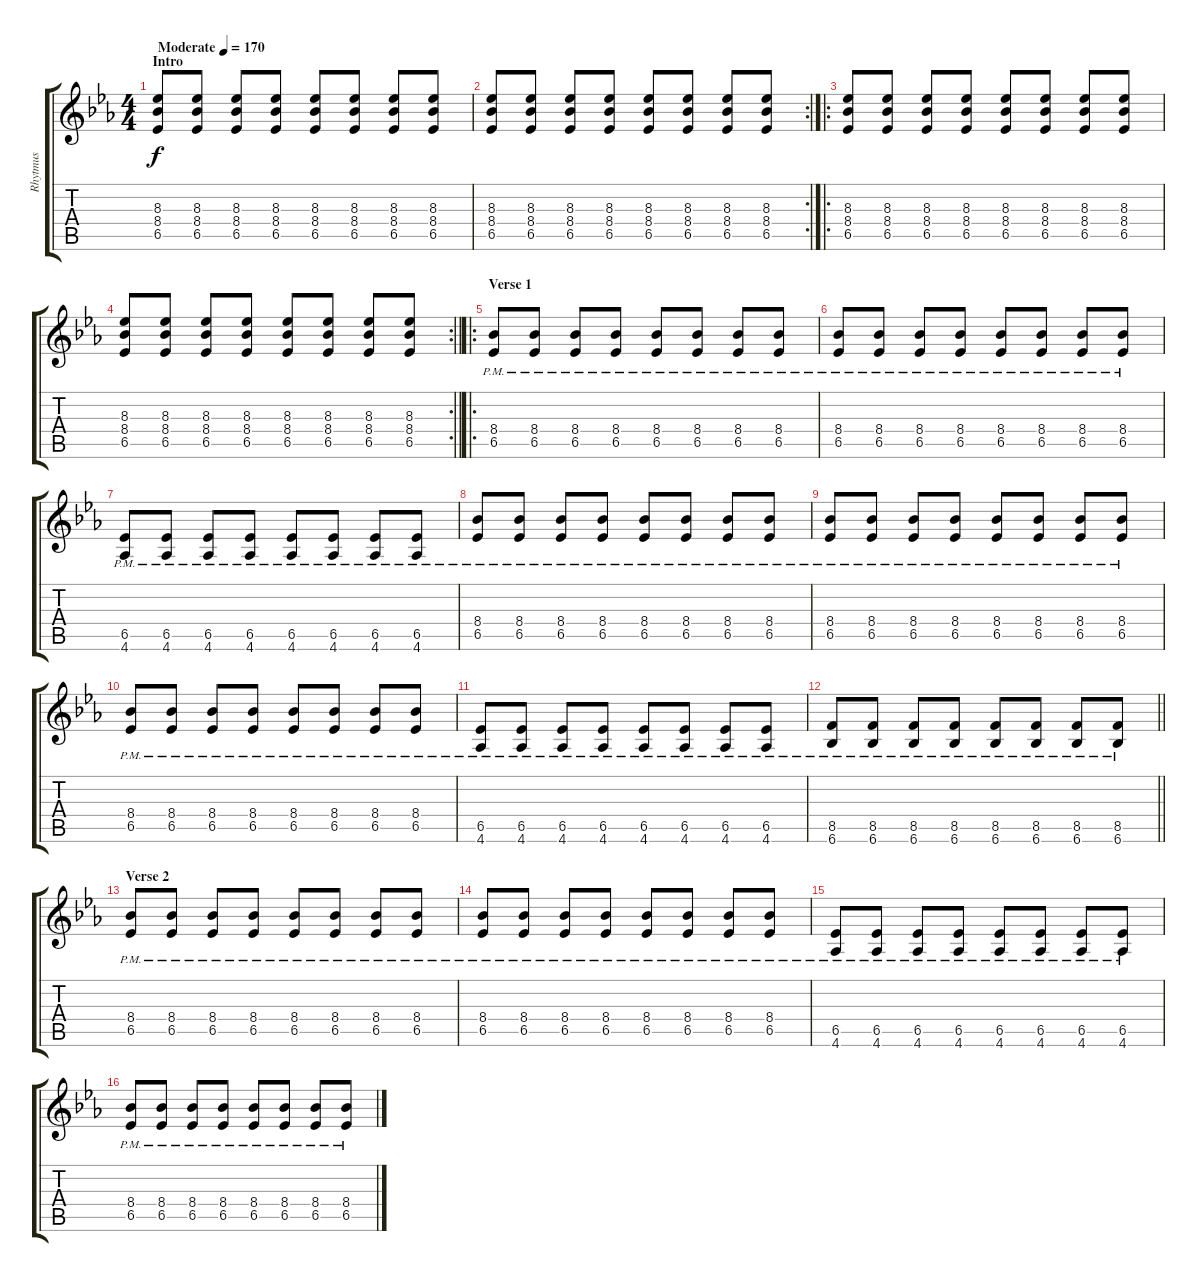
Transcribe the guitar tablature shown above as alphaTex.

\track ("Rhytmus" "Rhytmus") {instrument overdrivenguitar}
\staff {score tabs}
\tuning (E4 B3 G3 D3 A2 E2) {hide}
\ts (4 4)
\section ("" "Intro")
\tempo (170 "Moderate")
\clef g2
\ks eb
(8.3 8.4 6.5).8{dy f instrument overdrivenguitar} (8.3 8.4 6.5).8 (8.3 8.4 6.5).8 (8.3 8.4 6.5).8 (8.3 8.4 6.5).8 (8.3 8.4 6.5).8 (8.3 8.4 6.5).8 (8.3 8.4 6.5).8 |
\rc 2
(8.3 8.4 6.5).8 (8.3 8.4 6.5).8 (8.3 8.4 6.5).8 (8.3 8.4 6.5).8 (8.3 8.4 6.5).8 (8.3 8.4 6.5).8 (8.3 8.4 6.5).8 (8.3 8.4 6.5).8 |
\ro
(8.3 8.4 6.5).8 (8.3 8.4 6.5).8 (8.3 8.4 6.5).8 (8.3 8.4 6.5).8 (8.3 8.4 6.5).8 (8.3 8.4 6.5).8 (8.3 8.4 6.5).8 (8.3 8.4 6.5).8 |
\rc 2
\barLineRight lightlight
(8.3 8.4 6.5).8 (8.3 8.4 6.5).8 (8.3 8.4 6.5).8 (8.3 8.4 6.5).8 (8.3 8.4 6.5).8 (8.3 8.4 6.5).8 (8.3 8.4 6.5).8 (8.3 8.4 6.5).8 |
\ro
\section ("" "Verse 1")
(8.4{pm} 6.5{pm}).8 (8.4{pm} 6.5{pm}).8 (8.4{pm} 6.5{pm}).8 (8.4{pm} 6.5{pm}).8 (8.4{pm} 6.5{pm}).8 (8.4{pm} 6.5{pm}).8 (8.4{pm} 6.5{pm}).8 (8.4{pm} 6.5{pm}).8 |
(8.4{pm} 6.5{pm}).8 (8.4{pm} 6.5{pm}).8 (8.4{pm} 6.5{pm}).8 (8.4{pm} 6.5{pm}).8 (8.4{pm} 6.5{pm}).8 (8.4{pm} 6.5{pm}).8 (8.4{pm} 6.5{pm}).8 (8.4{pm} 6.5{pm}).8 |
(6.5{pm} 4.6{pm}).8 (6.5{pm} 4.6{pm}).8 (6.5{pm} 4.6{pm}).8 (6.5{pm} 4.6{pm}).8 (6.5{pm} 4.6{pm}).8 (6.5{pm} 4.6{pm}).8 (6.5{pm} 4.6{pm}).8 (6.5{pm} 4.6{pm}).8 |
(8.4{pm} 6.5{pm}).8 (8.4{pm} 6.5{pm}).8 (8.4{pm} 6.5{pm}).8 (8.4{pm} 6.5{pm}).8 (8.4{pm} 6.5{pm}).8 (8.4{pm} 6.5{pm}).8 (8.4{pm} 6.5{pm}).8 (8.4{pm} 6.5{pm}).8 |
(8.4{pm} 6.5{pm}).8 (8.4{pm} 6.5{pm}).8 (8.4{pm} 6.5{pm}).8 (8.4{pm} 6.5{pm}).8 (8.4{pm} 6.5{pm}).8 (8.4{pm} 6.5{pm}).8 (8.4{pm} 6.5{pm}).8 (8.4{pm} 6.5{pm}).8 |
(8.4{pm} 6.5{pm}).8 (8.4{pm} 6.5{pm}).8 (8.4{pm} 6.5{pm}).8 (8.4{pm} 6.5{pm}).8 (8.4{pm} 6.5{pm}).8 (8.4{pm} 6.5{pm}).8 (8.4{pm} 6.5{pm}).8 (8.4{pm} 6.5{pm}).8 |
(6.5{pm} 4.6{pm}).8 (6.5{pm} 4.6{pm}).8 (6.5{pm} 4.6{pm}).8 (6.5{pm} 4.6{pm}).8 (6.5{pm} 4.6{pm}).8 (6.5{pm} 4.6{pm}).8 (6.5{pm} 4.6{pm}).8 (6.5{pm} 4.6{pm}).8 |
\barLineRight lightlight
(8.5{pm} 6.6{pm}).8 (8.5{pm} 6.6{pm}).8 (8.5{pm} 6.6{pm}).8 (8.5{pm} 6.6{pm}).8 (8.5{pm} 6.6{pm}).8 (8.5{pm} 6.6{pm}).8 (8.5{pm} 6.6{pm}).8 (8.5{pm} 6.6{pm}).8 |
\section ("" "Verse 2")
(8.4{pm} 6.5{pm}).8 (8.4{pm} 6.5{pm}).8 (8.4{pm} 6.5{pm}).8 (8.4{pm} 6.5{pm}).8 (8.4{pm} 6.5{pm}).8 (8.4{pm} 6.5{pm}).8 (8.4{pm} 6.5{pm}).8 (8.4{pm} 6.5{pm}).8 |
(8.4{pm} 6.5{pm}).8 (8.4{pm} 6.5{pm}).8 (8.4{pm} 6.5{pm}).8 (8.4{pm} 6.5{pm}).8 (8.4{pm} 6.5{pm}).8 (8.4{pm} 6.5{pm}).8 (8.4{pm} 6.5{pm}).8 (8.4{pm} 6.5{pm}).8 |
(6.5{pm} 4.6{pm}).8 (6.5{pm} 4.6{pm}).8 (6.5{pm} 4.6{pm}).8 (6.5{pm} 4.6{pm}).8 (6.5{pm} 4.6{pm}).8 (6.5{pm} 4.6{pm}).8 (6.5{pm} 4.6{pm}).8 (6.5{pm} 4.6{pm}).8 |
(8.4{pm} 6.5{pm}).8 (8.4{pm} 6.5{pm}).8 (8.4{pm} 6.5{pm}).8 (8.4{pm} 6.5{pm}).8 (8.4{pm} 6.5{pm}).8 (8.4{pm} 6.5{pm}).8 (8.4{pm} 6.5{pm}).8 (8.4{pm} 6.5{pm}).8
